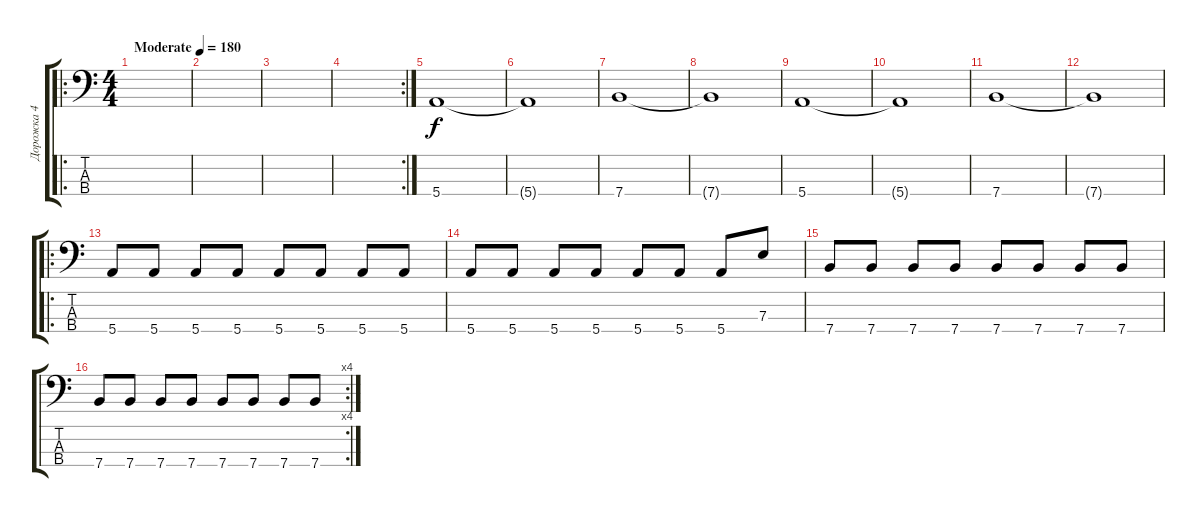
\track ("Дорожка 4" "Дорожка 4") {instrument electricbassfinger}
\staff {score tabs}
\tuning (G2 D2 A1 E1) {hide}
\ro
\ts (4 4)
\tempo (180 "Moderate")
\clef f4
\ks c
|
|
|
\rc 2
|
5.4.1 |
5.4{t}.1 |
7.4.1 |
7.4{t}.1 |
5.4.1 |
5.4{t}.1 |
7.4.1 |
7.4{t}.1 |
\ro
5.4.8 5.4.8 5.4.8 5.4.8 5.4.8 5.4.8 5.4.8 5.4.8 |
5.4.8 5.4.8 5.4.8 5.4.8 5.4.8 5.4.8 5.4.8 7.3.8 |
7.4.8 7.4.8 7.4.8 7.4.8 7.4.8 7.4.8 7.4.8 7.4.8 |
\rc 4
7.4.8 7.4.8 7.4.8 7.4.8 7.4.8 7.4.8 7.4.8 7.4.8
